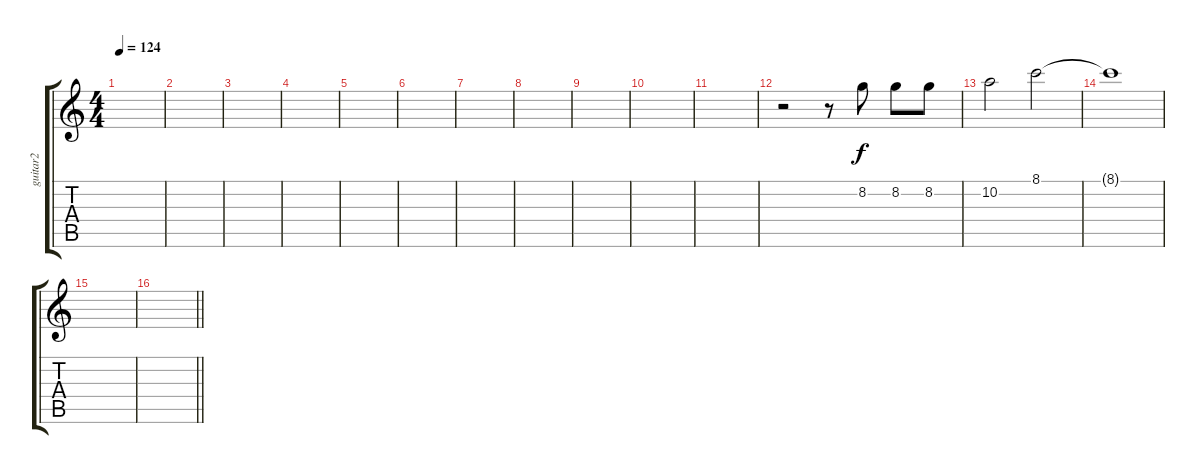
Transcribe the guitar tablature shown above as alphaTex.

\track ("guitar2" "guitar2") {instrument distortionguitar}
\staff {score tabs}
\tuning (E4 B3 G3 D3 A2 E2) {hide}
\ts (4 4)
\tempo 124
\clef g2
\ks c
|
|
|
|
|
|
|
|
|
|
|
r.2 r.8 8.2.8 8.2.8 8.2.8 |
10.2.2 8.1.2 |
8.1{t}.1 |
|
\barLineRight lightlight
